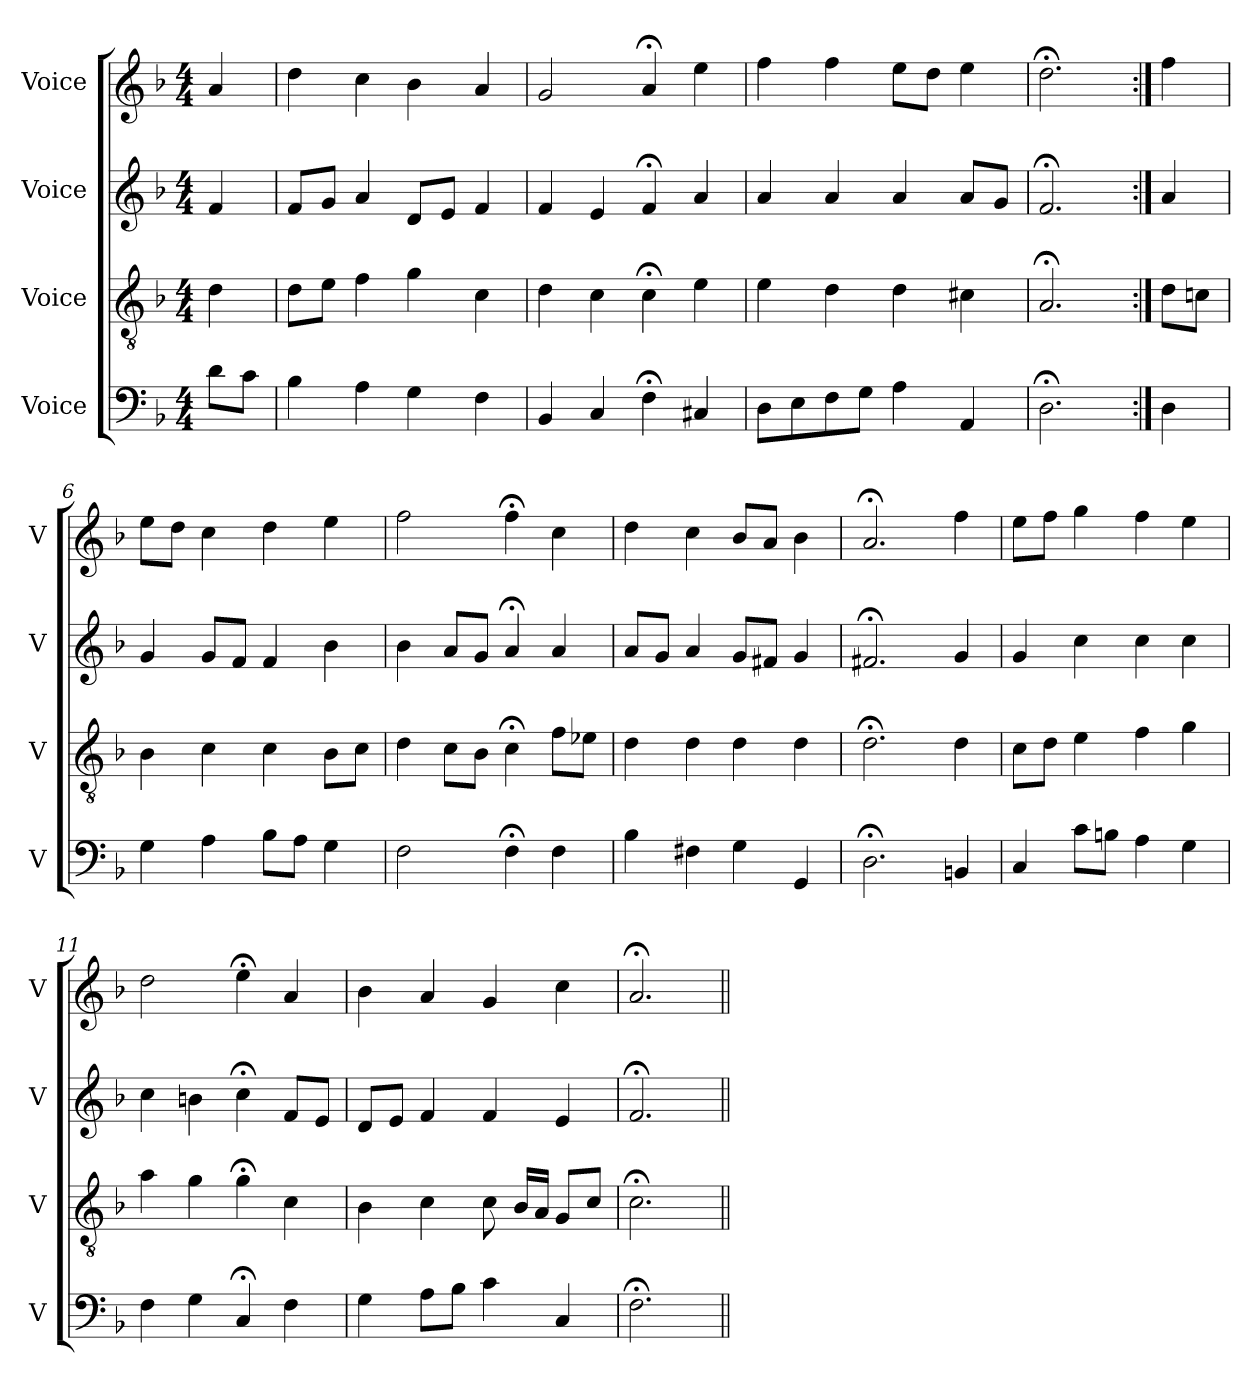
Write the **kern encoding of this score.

**kern	**kern	**kern	**kern
*part4	*part3	*part2	*part1
*staff4	*staff3	*staff2	*staff1
*I"Voice	*I"Voice	*I"Voice	*I"Voice
*I'V	*I'V	*I'V	*I'V
*clefF4	*clefGv2	*clefG2	*clefG2
*k[b-]	*k[b-]	*k[b-]	*k[b-]
*M4/4	*M4/4	*M4/4	*M4/4
=	=	=	=
8dL	4d	4f	4a
8cJ	.	.	.
=2	=2	=2	=2
4B-	8dL	8fL	4dd
.	8eJ	8gJ	.
4A	4f	4a	4cc
4G	4g	8dL	4b-
.	.	8eJ	.
4F	4c	4f	4a
=3	=3	=3	=3
4BB-	4d	4f	2g
4C	4c	4e	.
4F;<	4c;<	4f;<	4a;<
4C#X	4e	4a	4ee
=4	=4	=4	=4
8DL	4e	4a	4ff
8E	.	.	.
8F	4d	4a	4ff
8GJ	.	.	.
4A	4d	4a	8eeL
.	.	.	8ddJ
4AA	4c#X	8aL	4ee
.	.	8gJ	.
=	=	=	=
2.D;<	2.A;<	2.f;<	2.dd;<
=5:|!	=5:|!	=5:|!	=5:|!
4D	8dL	4a	4ff
.	8cnJ	.	.
=6	=6	=6	=6
4G	4B-	4g	8eeL
.	.	.	8ddJ
4A	4c	8gL	4cc
.	.	8fJ	.
8B-L	4c	4f	4dd
8AJ	.	.	.
4G	8B-L	4b-	4ee
.	8cJ	.	.
=7	=7	=7	=7
2F	4d	4b-	2ff
.	8cL	8aL	.
.	8B-J	8gJ	.
4F;<	4c;<	4a;<	4ff;<
4F	8fL	4a	4cc
.	8e-XJ	.	.
=8	=8	=8	=8
4B-	4d	8aL	4dd
.	.	8gJ	.
4F#X	4d	4a	4cc
4G	4d	8gL	8b-L
.	.	8f#XJ	8aJ
4GG	4d	4g	4b-
=9	=9	=9	=9
2.D;<	2.d;<	2.f#X;<	2.a;<
4BBn	4d	4g	4ff
=10	=10	=10	=10
4C	8cL	4g	8eeL
.	8dJ	.	8ffJ
8cL	4e	4cc	4gg
8BnJ	.	.	.
4A	4f	4cc	4ff
4G	4g	4cc	4ee
=11	=11	=11	=11
4F	4a	4cc	2dd
4G	4g	4bn	.
4C;<	4g;<	4cc;<	4ee;<
4F	4c	8fL	4a
.	.	8eJ	.
=12	=12	=12	=12
4G	4B-	8dL	4b-
.	.	8eJ	.
8AL	4c	4f	4a
8B-J	.	.	.
4c	8c	4f	4g
.	16B-LL	.	.
.	16AJJ	.	.
4C	8GL	4e	4cc
.	8cJ	.	.
=13	=13	=13	=13
2.F;<	2.c;<	2.f;<	2.a;<
=||	=||	=||	=||
*-	*-	*-	*-
